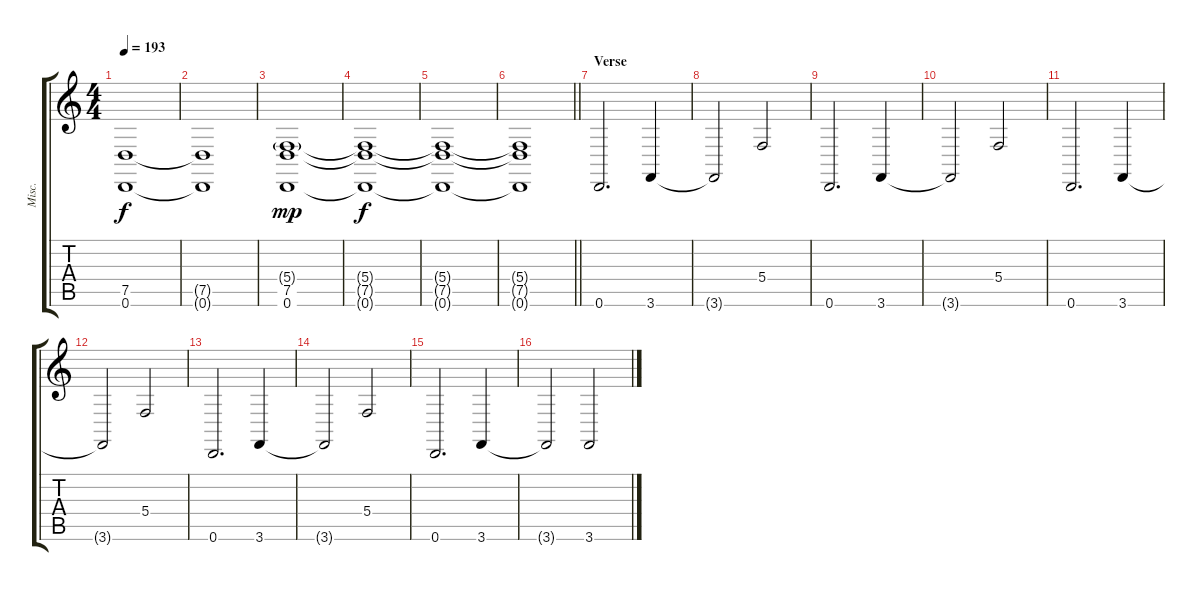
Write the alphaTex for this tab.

\track ("Misc." "Misc.") {instrument rockorgan}
\staff {score tabs}
\tuning (D4 A3 F3 C3 G2 D2) {hide}
\ts (4 4)
\tempo 193
\clef g2
\ks c
(7.5{t} 0.6{t}).1{dy f} |
(7.5{t} 0.6{t}).1 |
(5.4{g} 7.5 0.6).1{dy mp} |
(5.4{t} 7.5{t} 0.6{t}).1{dy f} |
(5.4{t} 7.5{t} 0.6{t}).1 |
\barLineRight lightlight
(5.4{t} 7.5{t} 0.6{t}).1 |
\section ("" "Verse")
0.6.2{d} 3.6.4 |
3.6{t}.2 5.4.2 |
0.6.2{d} 3.6.4 |
3.6{t}.2 5.4.2 |
0.6.2{d} 3.6.4 |
3.6{t}.2 5.4.2 |
0.6.2{d} 3.6.4 |
3.6{t}.2 5.4.2 |
0.6.2{d} 3.6.4 |
3.6{t}.2 3.6.2
